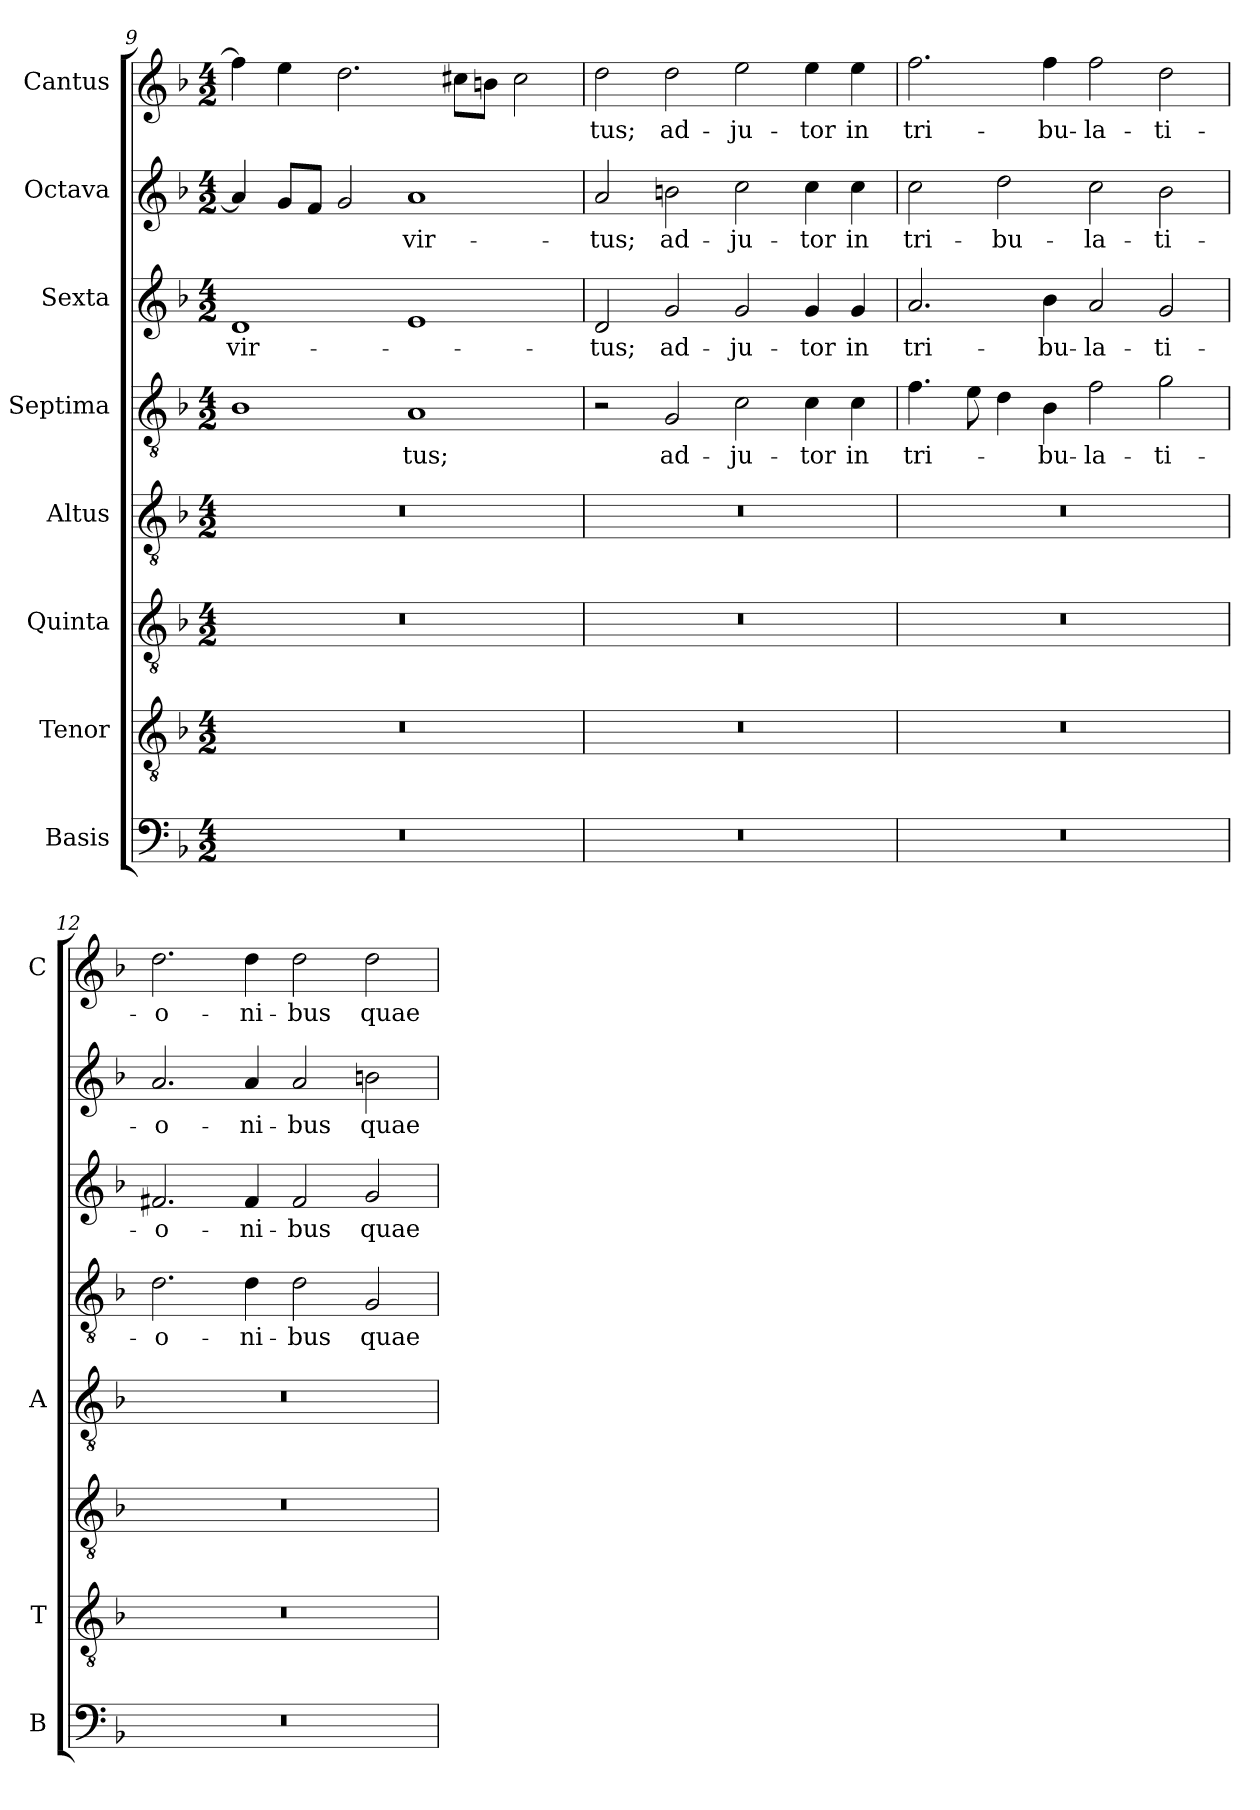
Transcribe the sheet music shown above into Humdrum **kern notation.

**kern	**kern	**kern	**kern	**kern	**text	**kern	**text	**kern	**text	**kern	**text
*part8	*part7	*part6	*part5	*part4	*part4	*part3	*part3	*part2	*part2	*part1	*part1
*staff8	*staff7	*staff6	*staff5	*staff4	*staff4	*staff3	*staff3	*staff2	*staff2	*staff1	*staff1
*I"Basis	*I"Tenor	*I"Quinta	*I"Altus	*I"Septima	*	*I"Sexta	*	*I"Octava	*	*I"Cantus	*
*I'B	*I'T	*	*I'A	*	*	*	*	*	*	*I'C	*
*clefF4	*clefGv2	*clefGv2	*clefGv2	*clefGv2	*	*clefG2	*	*clefG2	*	*clefG2	*
*k[b-]	*k[b-]	*k[b-]	*k[b-]	*k[b-]	*	*k[b-]	*	*k[b-]	*	*k[b-]	*
*F:	*F:	*F:	*F:	*F:	*	*F:	*	*F:	*	*F:	*
*M4/2	*M4/2	*M4/2	*M4/2	*M4/2	*	*M4/2	*	*M4/2	*	*M4/2	*
=9	=9	=9	=9	=9	=9	=9	=9	=9	=9	=9	=9
!	!	!	!	!	!	!	!LO:LY:b	!	!	!	!
0r	0r	0r	0r	1B-	.	1d	vir-	4a/]	.	4ff\]	.
.	.	.	.	.	.	.	.	8g/L	.	4ee\	.
.	.	.	.	.	.	.	.	8f/J	.	.	.
.	.	.	.	.	.	.	.	2g/	.	2.dd\	.
!	!	!	!	!	!LO:LY:b	!	!	!	!LO:LY:b	!	!
.	.	.	.	1A	-tus;	1e	.	1a	vir-	.	.
.	.	.	.	.	.	.	.	.	.	8cc#X\L	.
.	.	.	.	.	.	.	.	.	.	8bn\J	.
.	.	.	.	.	.	.	.	.	.	2cc#\	.
!!LO:PB:g=z
=10	=10	=10	=10	=10	=10	=10	=10	=10	=10	=10	=10
!	!	!	!	!	!	!	!LO:LY:b	!	!LO:LY:b	!	!LO:LY:b
0r	0r	0r	0r	2r	.	2d/	-tus;	2a/	-tus;	2dd\	-tus;
!	!	!	!	!	!LO:LY:b	!	!LO:LY:b	!	!LO:LY:b	!	!LO:LY:b
.	.	.	.	2G/	ad-	2g/	ad-	2bn\	ad-	2dd\	ad-
!	!	!	!	!	!LO:LY:b	!	!LO:LY:b	!	!LO:LY:b	!	!LO:LY:b
.	.	.	.	2c\	-ju-	2g/	-ju-	2cc\	-ju-	2ee\	-ju-
!	!	!	!	!	!LO:LY:b	!	!LO:LY:b	!	!LO:LY:b	!	!LO:LY:b
.	.	.	.	4c\	-tor	4g/	-tor	4cc\	-tor	4ee\	-tor
!	!	!	!	!	!LO:LY:b	!	!LO:LY:b	!	!LO:LY:b	!	!LO:LY:b
.	.	.	.	4c\	in	4g/	in	4cc\	in	4ee\	in
=11	=11	=11	=11	=11	=11	=11	=11	=11	=11	=11	=11
!	!	!	!	!	!LO:LY:b	!	!LO:LY:b	!	!LO:LY:b	!	!LO:LY:b
0r	0r	0r	0r	4.f\	tri-	2.a/	tri-	2cc\	tri-	2.ff\	tri-
.	.	.	.	8e\	.	.	.	.	.	.	.
!	!	!	!	!	!	!	!	!	!LO:LY:b	!	!
.	.	.	.	4d\	.	.	.	2dd\	-bu-	.	.
!	!	!	!	!	!LO:LY:b	!	!LO:LY:b	!	!	!	!LO:LY:b
.	.	.	.	4B-\	-bu-	4b-\	-bu-	.	.	4ff\	-bu-
!	!	!	!	!	!LO:LY:b	!	!LO:LY:b	!	!LO:LY:b	!	!LO:LY:b
.	.	.	.	2f\	-la-	2a/	-la-	2cc\	-la-	2ff\	-la-
!	!	!	!	!	!LO:LY:b	!	!LO:LY:b	!	!LO:LY:b	!	!LO:LY:b
.	.	.	.	2g\	-ti-	2g/	-ti-	2b-\	-ti-	2dd\	-ti-
=12	=12	=12	=12	=12	=12	=12	=12	=12	=12	=12	=12
!	!	!	!	!	!LO:LY:b	!	!LO:LY:b	!	!LO:LY:b	!	!LO:LY:b
0r	0r	0r	0r	2.d\	-o-	2.f#X/	-o-	2.a/	-o-	2.dd\	-o-
!	!	!	!	!	!LO:LY:b	!	!LO:LY:b	!	!LO:LY:b	!	!LO:LY:b
.	.	.	.	4d\	-ni-	4f#/	-ni-	4a/	-ni-	4dd\	-ni-
!	!	!	!	!	!LO:LY:b	!	!LO:LY:b	!	!LO:LY:b	!	!LO:LY:b
.	.	.	.	2d\	-bus	2f#/	-bus	2a/	-bus	2dd\	-bus
!	!	!	!	!	!LO:LY:b	!	!LO:LY:b	!	!LO:LY:b	!	!LO:LY:b
.	.	.	.	2G/	quae	2g/	quae	2bn\	quae	2dd\	quae
=	=	=	=	=	=	=	=	=	=	=	=
*-	*-	*-	*-	*-	*-	*-	*-	*-	*-	*-	*-
